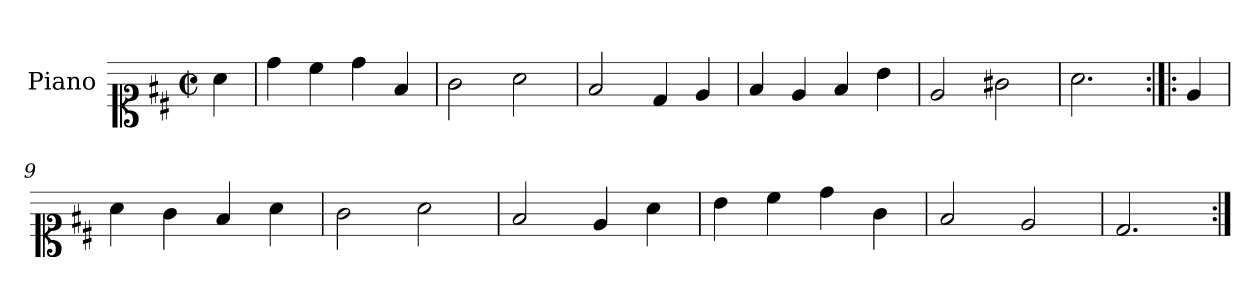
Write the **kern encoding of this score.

**kern
*part1
*staff1
*I"Piano
*I'Pno.
*clefC1
*k[f#c#]
*M2/2
*met(c|)
=1
4a\
=2
4dd\
4cc#\
4dd\
4f#/
=3
2g\
2a\
=4
2f#/
4d/
4e/
=5
4f#/
4e/
4f#/
4b\
=6
2e/
2g#X\
=7
2.a\
=8:|!|:
4e/
=9
4a\
4g\
4f#/
4a\
=10
2g\
2a\
!!LO:LB:g=z
=11
2f#/
4e/
4a\
=12
4b\
4cc#\
4dd\
4g\
=13
2f#/
2e/
=14
2.d/
=:|!
*-
